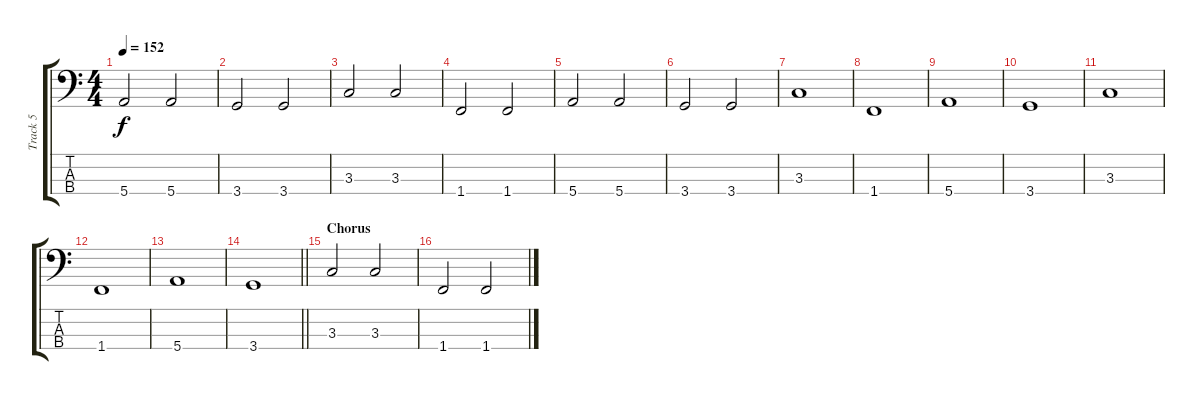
\track ("Track 5" "Track 5") {instrument electricbassfinger}
\staff {score tabs}
\tuning (G2 D2 A1 E1) {hide}
\ts (4 4)
\tempo 152
\clef f4
\ks c
5.4.2{dy f} 5.4.2 |
3.4.2 3.4.2 |
3.3.2 3.3.2 |
1.4.2 1.4.2 |
5.4.2 5.4.2 |
3.4.2 3.4.2 |
3.3.1 |
1.4.1 |
5.4.1 |
3.4.1 |
3.3.1 |
1.4.1 |
5.4.1 |
\barLineRight lightlight
3.4.1 |
\section ("" "Chorus")
3.3.2 3.3.2 |
1.4.2 1.4.2
